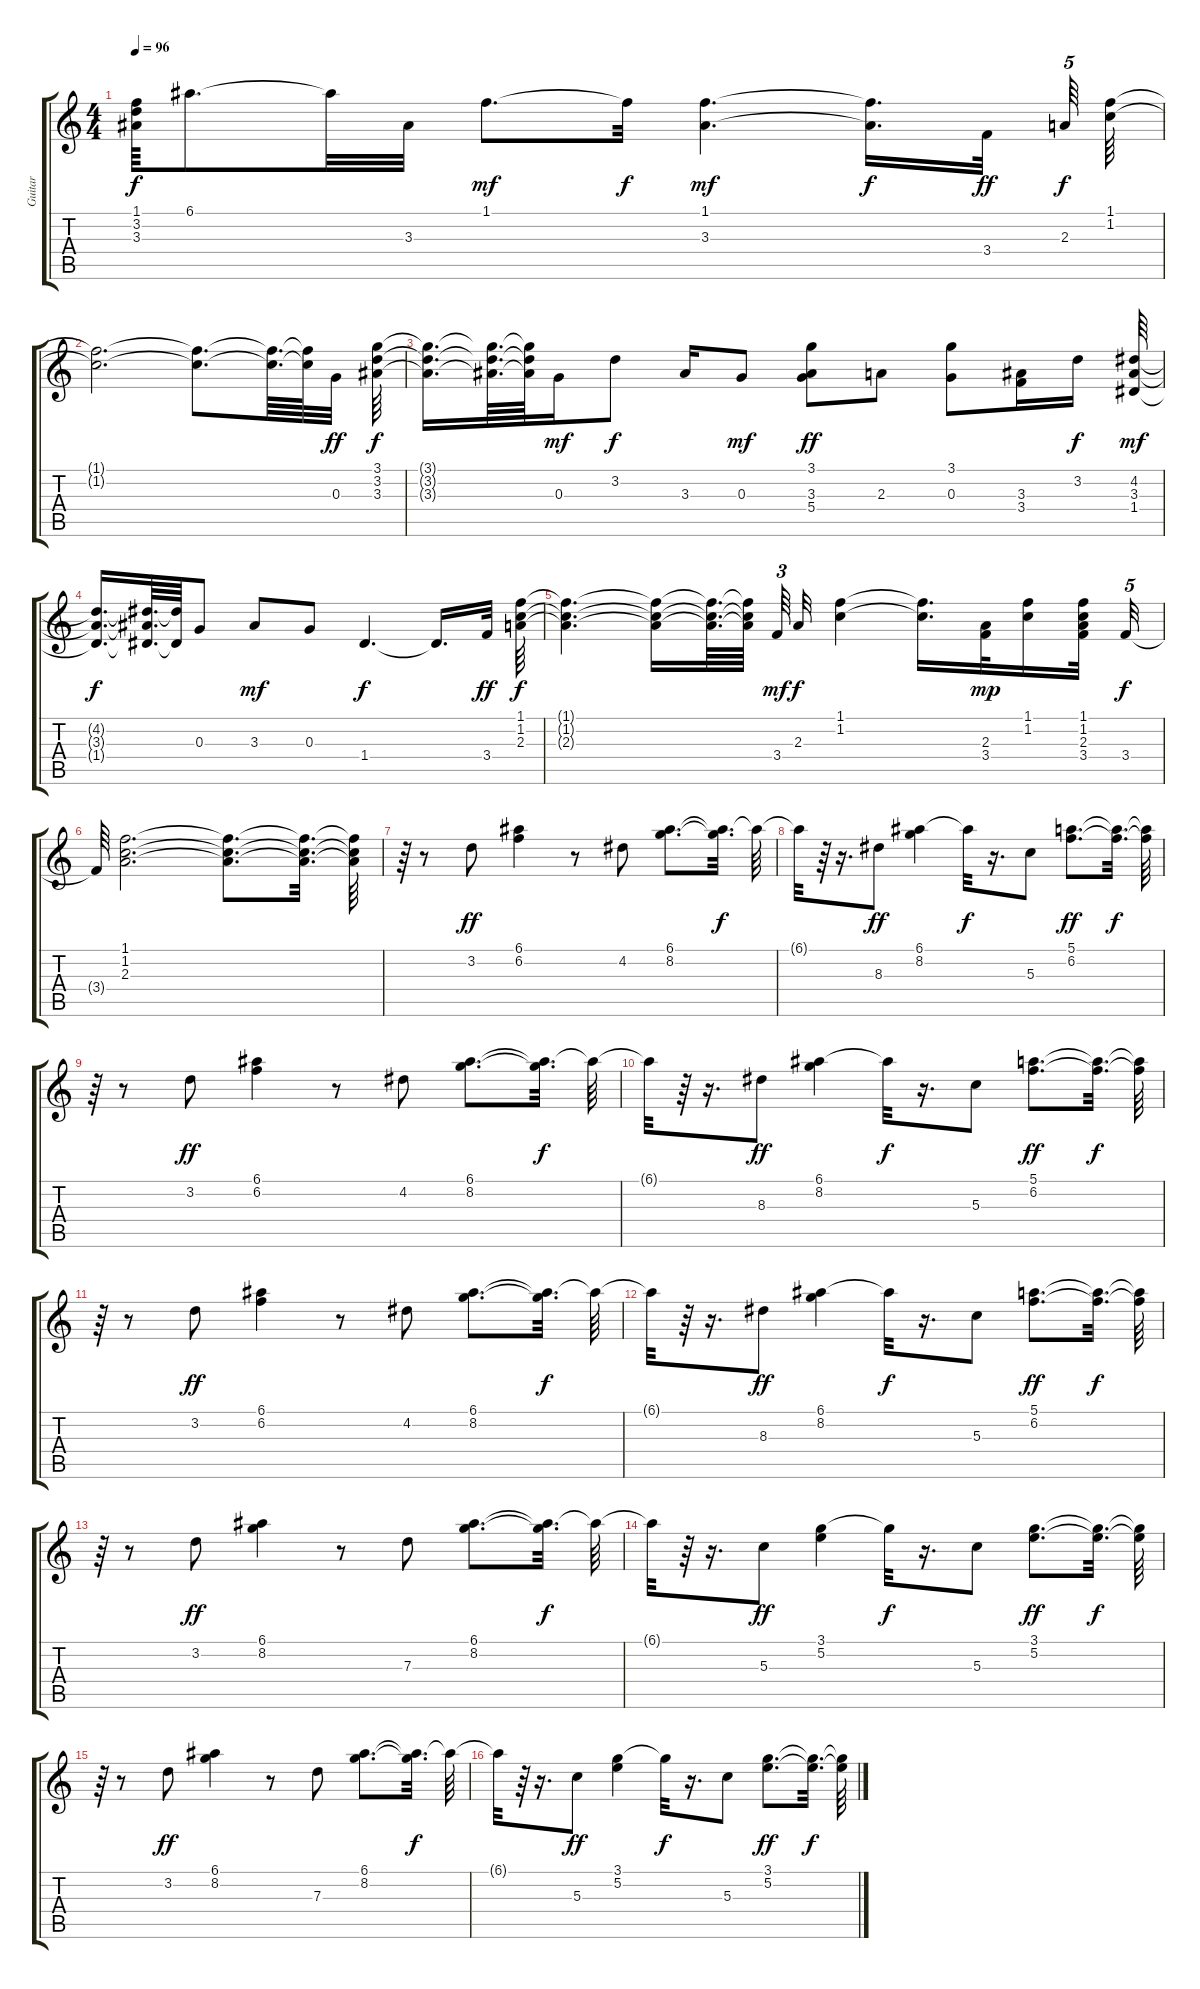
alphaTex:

\track ("Guitar" "Guitar") {instrument acousticguitarnylon}
\staff {score tabs}
\tuning (E4 B3 G3 D3 A2 E2) {hide}
\ts (4 4)
\tempo 96
\clef g2
\ks c
(1.1{t} 3.2{t} 3.3{t}).64{dy f} 6.1.8{d} 6.1{t}.32 3.3.32 1.1.8{d dy mf} 1.1{t}.32{dy f} (1.1 3.3).4{d dy mf} (1.1{t} 3.3{t}).16{d dy f} 3.4.32{dy ff beam splitsecondary} 2.3.64{tu (5 4) dy f} (1.1 1.2).64 |
(1.1{t} 1.2{t}).2{d} (1.1{t} 1.2{t}).8{d} (1.1{t} 1.2{t}).64{d} (1.1{t} 1.2{t}).64 0.3.32{dy ff} (3.1 3.2 3.3).64{dy f} |
(3.1{t} 3.2{t} 3.3{t}).16{d} (3.1{t} 3.2{t} 3.3{t}).64{d} (3.1{t} 3.2{t} 3.3{t}).64 0.3.16{dy mf} 3.2.8{dy f} 3.3.16 0.3.8{dy mf} (3.1 3.3 5.4).8{dy ff} 2.3.8 (3.1 0.3).8 (3.3 3.4).16 3.2.16{dy f} (4.2 3.3 1.4).64{dy mf} |
(4.2{t} 3.3{t} 1.4{t}).16{d dy f} (4.2{t} 3.3{t} 1.4{t}).64{d} (4.2{t} 1.4{t}).64 0.3.8 3.3.8{dy mf} 0.3.8 1.4.4{d dy f} 1.4{t}.16{d} 3.4.32{dy ff} (1.1 1.2 2.3).64{dy f} |
(1.1{t} 1.2{t} 2.3{t}).4{d} (1.1{t} 1.2{t} 2.3{t}).16 (1.1{t} 1.2{t} 2.3{t}).64{d} (1.1{t} 1.2{t} 2.3{t}).64{beam splitsecondary} 3.4.64{tu (3 2) dy mf} 2.3.32{dy f} (1.1 1.2).4 (1.1{t} 1.2{t}).16{d} (2.3 3.4).32{dy mp} (1.1 1.2).16 (1.1 1.2 2.3 3.4).32 3.4.32{tu (5 4) dy f} |
3.4{t}.64 (1.1 1.2 2.3).2{d} (1.1{t} 1.2{t} 2.3{t}).8{d} (1.1{t} 1.2{t} 2.3{t}).32{d} (1.1{t} 1.2{t} 2.3{t}).64 |
r.64 r.8 3.2.8{dy ff} (6.1 6.2).4 r.8 4.2.8 (6.1 8.2).8{d} (6.1{t} 8.2{t}).32{d dy f} 6.1{t}.64 |
6.1{t}.32 r.64 r.16{d} 8.3.8{dy ff} (6.1 8.2).4 6.1{t}.32{dy f} r.16{d} 5.3.8 (5.1 6.2).8{d dy ff} (5.1{t} 6.2{t}).32{d dy f} (5.1{t} 6.2{t}).64 |
r.64 r.8 3.2.8{dy ff} (6.1 6.2).4 r.8 4.2.8 (6.1 8.2).8{d} (6.1{t} 8.2{t}).32{d dy f} 6.1{t}.64 |
6.1{t}.32 r.64 r.16{d} 8.3.8{dy ff} (6.1 8.2).4 6.1{t}.32{dy f} r.16{d} 5.3.8 (5.1 6.2).8{d dy ff} (5.1{t} 6.2{t}).32{d dy f} (5.1{t} 6.2{t}).64 |
r.64 r.8 3.2.8{dy ff} (6.1 6.2).4 r.8 4.2.8 (6.1 8.2).8{d} (6.1{t} 8.2{t}).32{d dy f} 6.1{t}.64 |
6.1{t}.32 r.64 r.16{d} 8.3.8{dy ff} (6.1 8.2).4 6.1{t}.32{dy f} r.16{d} 5.3.8 (5.1 6.2).8{d dy ff} (5.1{t} 6.2{t}).32{d dy f} (5.1{t} 6.2{t}).64 |
r.64 r.8 3.2.8{dy ff} (6.1 8.2).4 r.8 7.3.8 (6.1 8.2).8{d} (6.1{t} 8.2{t}).32{d dy f} 6.1{t}.64 |
6.1{t}.32 r.64 r.16{d} 5.3.8{dy ff} (3.1 5.2).4 3.1{t}.32{dy f} r.16{d} 5.3.8 (3.1 5.2).8{d dy ff} (3.1{t} 5.2{t}).32{d dy f} (3.1{t} 5.2{t}).64 |
r.64 r.8 3.2.8{dy ff} (6.1 8.2).4 r.8 7.3.8 (6.1 8.2).8{d} (6.1{t} 8.2{t}).32{d dy f} 6.1{t}.64 |
6.1{t}.32 r.64 r.16{d} 5.3.8{dy ff} (3.1 5.2).4 3.1{t}.32{dy f} r.16{d} 5.3.8 (3.1 5.2).8{d dy ff} (3.1{t} 5.2{t}).32{d dy f} (3.1{t} 5.2{t}).64
